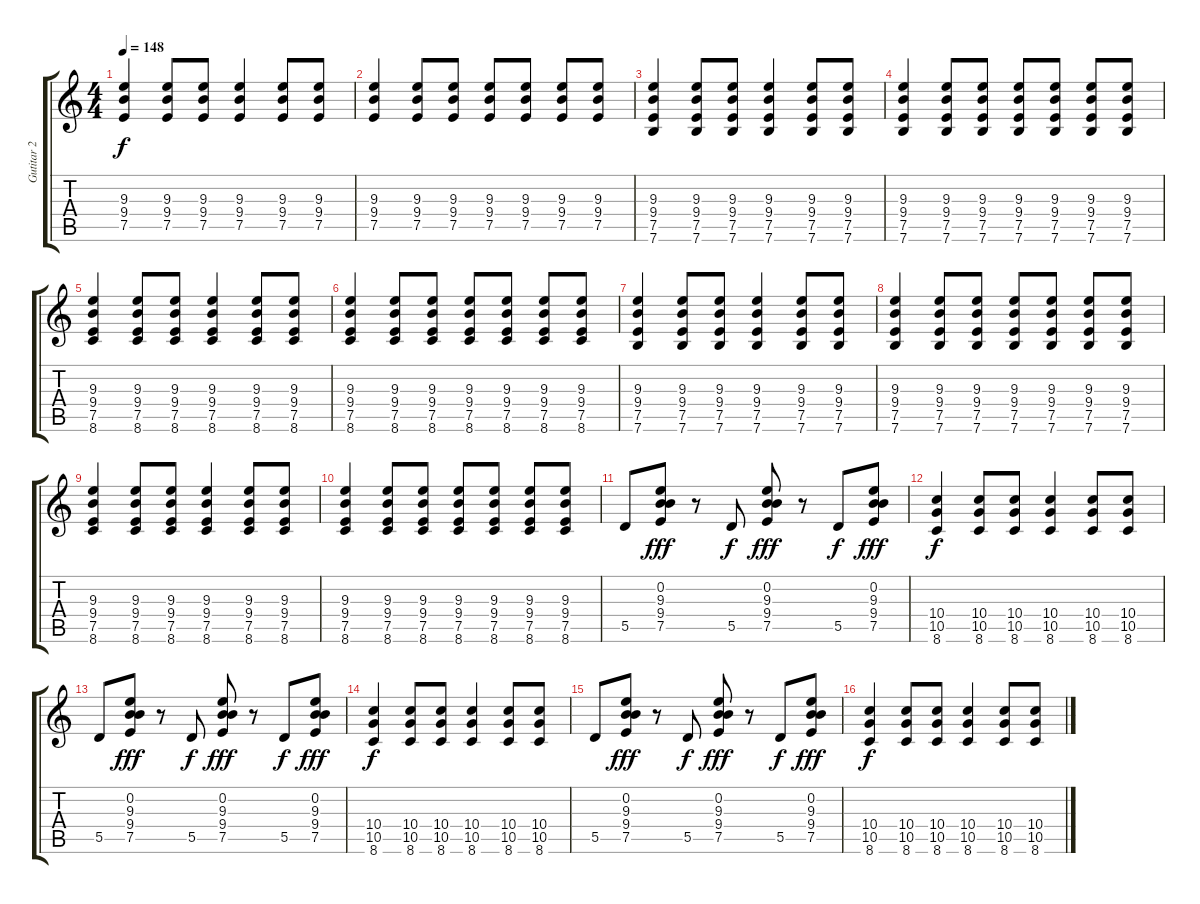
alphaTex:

\track ("Gutitar 2" "Gutitar 2") {instrument overdrivenguitar}
\staff {score tabs}
\tuning (E4 B3 G3 D3 A2 E2) {hide}
\ts (4 4)
\tempo 148
\clef g2
\ks c
(9.3 9.4 7.5).4{dy f} (9.3 9.4 7.5).8 (9.3 9.4 7.5).8 (9.3 9.4 7.5).4 (9.3 9.4 7.5).8 (9.3 9.4 7.5).8 |
(9.3 9.4 7.5).4 (9.3 9.4 7.5).8 (9.3 9.4 7.5).8 (9.3 9.4 7.5).8 (9.3 9.4 7.5).8 (9.3 9.4 7.5).8 (9.3 9.4 7.5).8 |
(9.3 9.4 7.5 7.6).4 (9.3 9.4 7.5 7.6).8 (9.3 9.4 7.5 7.6).8 (9.3 9.4 7.5 7.6).4 (9.3 9.4 7.5 7.6).8 (9.3 9.4 7.5 7.6).8 |
(9.3 9.4 7.5 7.6).4 (9.3 9.4 7.5 7.6).8 (9.3 9.4 7.5 7.6).8 (9.3 9.4 7.5 7.6).8 (9.3 9.4 7.5 7.6).8 (9.3 9.4 7.5 7.6).8 (9.3 9.4 7.5 7.6).8 |
(9.3 9.4 7.5 8.6).4 (9.3 9.4 7.5 8.6).8 (9.3 9.4 7.5 8.6).8 (9.3 9.4 7.5 8.6).4 (9.3 9.4 7.5 8.6).8 (9.3 9.4 7.5 8.6).8 |
(9.3 9.4 7.5 8.6).4 (9.3 9.4 7.5 8.6).8 (9.3 9.4 7.5 8.6).8 (9.3 9.4 7.5 8.6).8 (9.3 9.4 7.5 8.6).8 (9.3 9.4 7.5 8.6).8 (9.3 9.4 7.5 8.6).8 |
(9.3 9.4 7.5 7.6).4 (9.3 9.4 7.5 7.6).8 (9.3 9.4 7.5 7.6).8 (9.3 9.4 7.5 7.6).4 (9.3 9.4 7.5 7.6).8 (9.3 9.4 7.5 7.6).8 |
(9.3 9.4 7.5 7.6).4 (9.3 9.4 7.5 7.6).8 (9.3 9.4 7.5 7.6).8 (9.3 9.4 7.5 7.6).8 (9.3 9.4 7.5 7.6).8 (9.3 9.4 7.5 7.6).8 (9.3 9.4 7.5 7.6).8 |
(9.3 9.4 7.5 8.6).4 (9.3 9.4 7.5 8.6).8 (9.3 9.4 7.5 8.6).8 (9.3 9.4 7.5 8.6).4 (9.3 9.4 7.5 8.6).8 (9.3 9.4 7.5 8.6).8 |
(9.3 9.4 7.5 8.6).4 (9.3 9.4 7.5 8.6).8 (9.3 9.4 7.5 8.6).8 (9.3 9.4 7.5 8.6).8 (9.3 9.4 7.5 8.6).8 (9.3 9.4 7.5 8.6).8 (9.3 9.4 7.5 8.6).8 |
5.5.8 (0.2 9.3 9.4 7.5).8{dy fff} r.8 5.5.8{dy f} (0.2 9.3 9.4 7.5).8{dy fff} r.8 5.5.8{dy f} (0.2 9.3 9.4 7.5).8{dy fff} |
(10.4 10.5 8.6).4{dy f} (10.4 10.5 8.6).8 (10.4 10.5 8.6).8 (10.4 10.5 8.6).4 (10.4 10.5 8.6).8 (10.4 10.5 8.6).8 |
5.5.8 (0.2 9.3 9.4 7.5).8{dy fff} r.8 5.5.8{dy f} (0.2 9.3 9.4 7.5).8{dy fff} r.8 5.5.8{dy f} (0.2 9.3 9.4 7.5).8{dy fff} |
(10.4 10.5 8.6).4{dy f} (10.4 10.5 8.6).8 (10.4 10.5 8.6).8 (10.4 10.5 8.6).4 (10.4 10.5 8.6).8 (10.4 10.5 8.6).8 |
5.5.8 (0.2 9.3 9.4 7.5).8{dy fff} r.8 5.5.8{dy f} (0.2 9.3 9.4 7.5).8{dy fff} r.8 5.5.8{dy f} (0.2 9.3 9.4 7.5).8{dy fff} |
(10.4 10.5 8.6).4{dy f} (10.4 10.5 8.6).8 (10.4 10.5 8.6).8 (10.4 10.5 8.6).4 (10.4 10.5 8.6).8 (10.4 10.5 8.6).8
